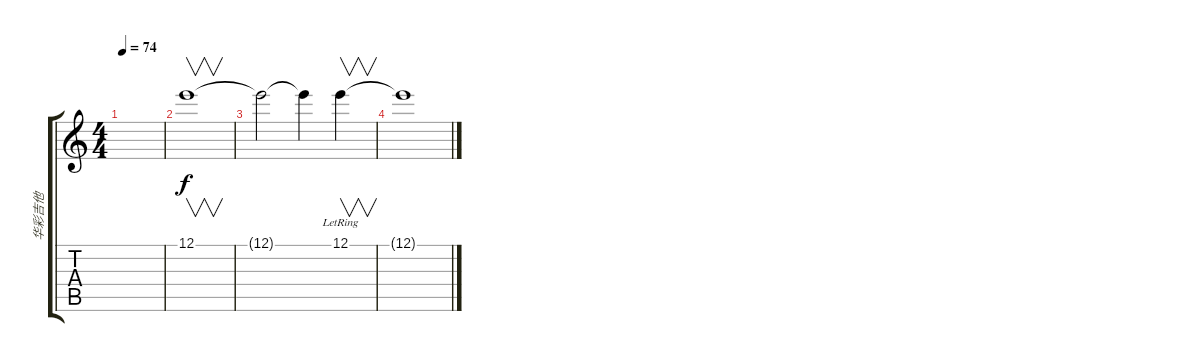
\track ("华彩吉他" "华彩吉他") {instrument overdrivenguitar}
\staff {score tabs}
\tuning (E4 B3 G3 D3 A2 E2) {hide}
\ts (4 4)
\tempo 74
\clef g2
\ks c
|
12.1.1{v dy f} |
12.1{t}.2 12.1{t}.4 12.1{lr}.4{v} |
12.1{t}.1
